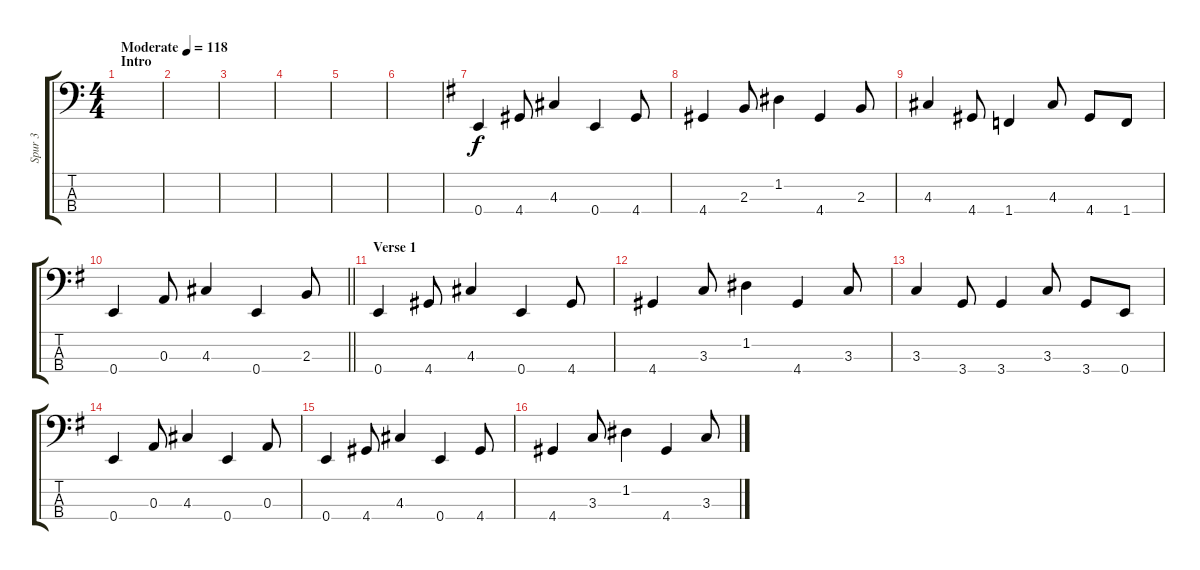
\track ("Spur 3" "Spur 3") {instrument electricbassfinger}
\staff {score tabs}
\tuning (G2 D2 A1 E1) {hide}
\ts (4 4)
\section ("" "Intro")
\tempo (118 "Moderate")
\clef f4
\ks c
|
|
|
|
|
|
\ks g
0.4.4 4.4.8 4.3.4 0.4.4 4.4.8 |
4.4.4 2.3.8 1.2.4 4.4.4 2.3.8 |
4.3.4 4.4.8 1.4.4 4.3.8 4.4.8 1.4.8 |
\barLineRight lightlight
0.4.4 0.3.8 4.3.4 0.4.4 2.3.8 |
\section ("" "Verse 1")
0.4.4 4.4.8 4.3.4 0.4.4 4.4.8 |
4.4.4 3.3.8 1.2.4 4.4.4 3.3.8 |
3.3.4 3.4.8 3.4.4 3.3.8 3.4.8 0.4.8 |
0.4.4 0.3.8 4.3.4 0.4.4 0.3.8 |
0.4.4 4.4.8 4.3.4 0.4.4 4.4.8 |
4.4.4 3.3.8 1.2.4 4.4.4 3.3.8
